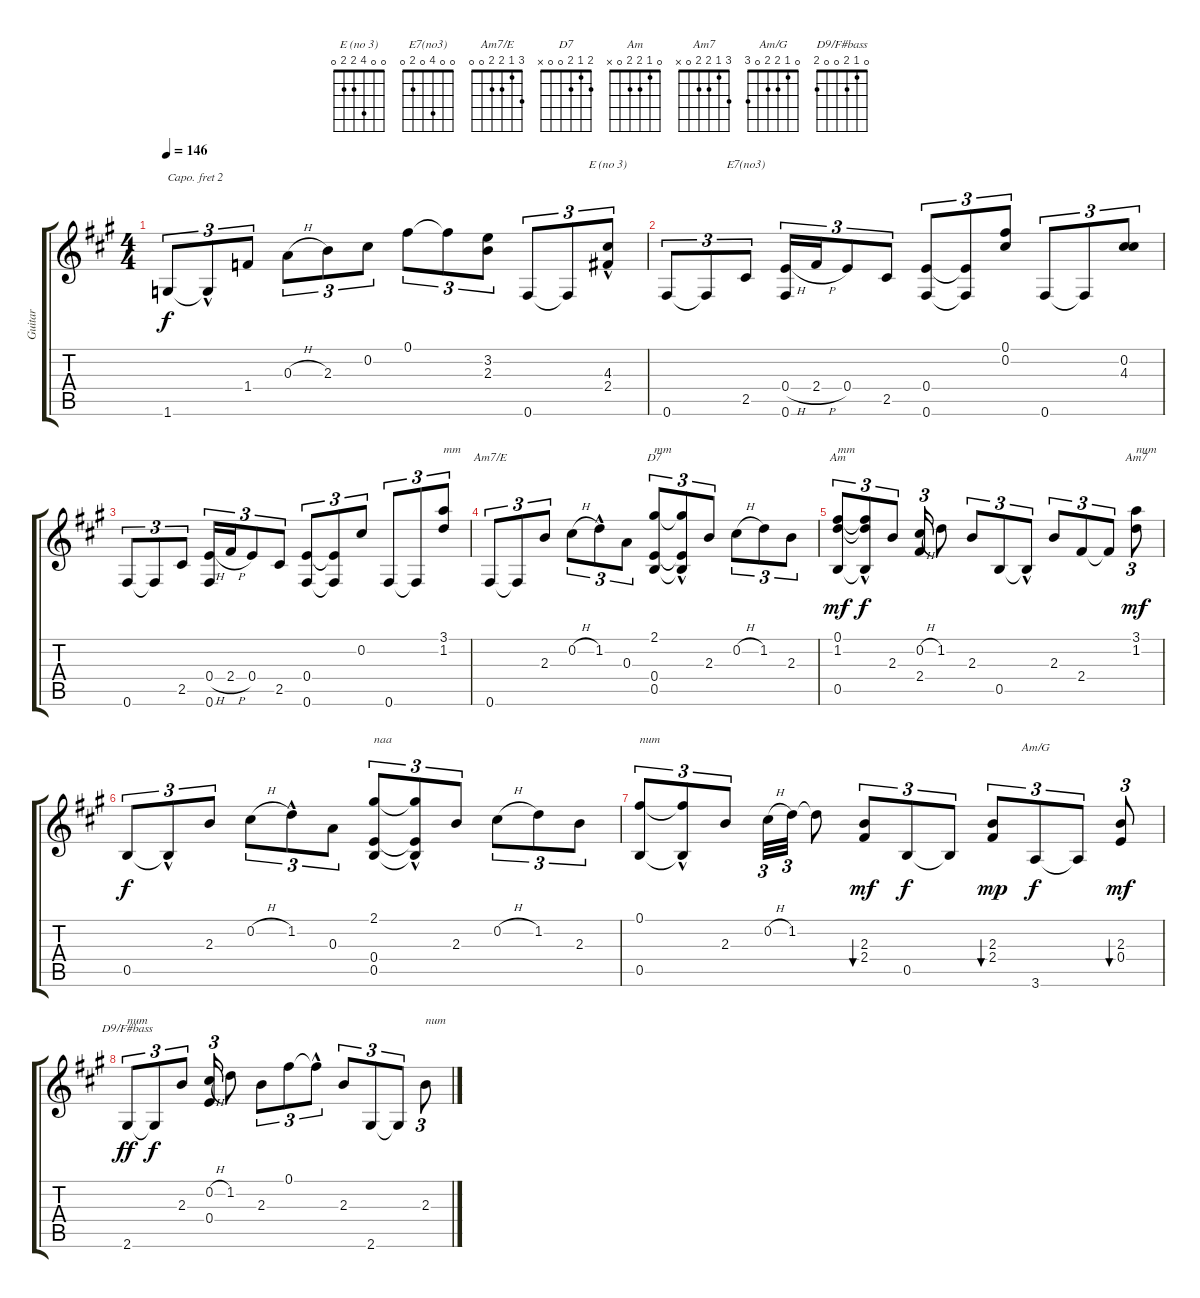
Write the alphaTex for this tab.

\track ("Guitar" "Guitar") {instrument acousticguitarnylon}
\staff {score tabs}
\capo 2
\tuning (E4 B3 G3 D3 A2 E2) {hide}
\chord ("E (no 3)" 0 0 4 2 2 0)
\chord ("E7(no3)" 0 0 4 0 2 0)
\chord ("Am7/E" 3 1 2 2 0 0)
\chord ("D7" 2 1 2 0 0 x)
\chord ("Am" 0 1 2 2 0 x)
\chord ("Am7" 3 1 2 2 0 x)
\chord ("Am/G" 0 1 2 2 0 3)
\chord ("D9/F#bass" 0 1 2 0 0 2)
\ts (4 4)
\tempo 146
\clef g2
\ks a
1.6.8{tu (3 2) dy f} 1.6{hac t}.8{tu (3 2)} 1.4.8{tu (3 2)} 0.3{h}.8{tu (3 2)} 2.3.8{tu (3 2)} 0.2.8{tu (3 2)} 0.1.8{tu (3 2)} 0.1{t}.8{tu (3 2)} (3.2 2.3).8{tu (3 2)} 0.6.8{tu (3 2)} 0.6{t}.8{tu (3 2)} (4.3{hac} 2.4{hac}).8{tu (3 2) ch "E (no 3)"} |
0.6.8{tu (3 2)} 0.6{t}.8{tu (3 2)} 2.5.8{tu (3 2) ch "E7(no3)"} (0.4{h} 0.6).16{tu (3 2)} 2.4{h}.16{tu (3 2)} 0.4.8{tu (3 2)} 2.5.8{tu (3 2)} (0.4 0.6).8{tu (3 2)} (0.4{t} 0.6{t}).8{tu (3 2)} (0.1 0.2).8{tu (3 2)} 0.6.8{tu (3 2)} 0.6{t}.8{tu (3 2)} (0.2 4.3).8{tu (3 2)} |
0.6.8{tu (3 2)} 0.6{t}.8{tu (3 2)} 2.5.8{tu (3 2)} (0.4{h} 0.6).16{tu (3 2)} 2.4{h}.16{tu (3 2)} 0.4.8{tu (3 2)} 2.5.8{tu (3 2)} (0.4 0.6).8{tu (3 2)} (0.4{t} 0.6{t}).8{tu (3 2)} 0.2.8{tu (3 2)} 0.6.8{tu (3 2)} 0.6{t}.8{tu (3 2)} (3.1 1.2).8{tu (3 2) txt "mm"} |
0.6.8{tu (3 2) ch "Am7/E"} 0.6{t}.8{tu (3 2)} 2.3.8{tu (3 2)} 0.2{h}.8{tu (3 2)} 1.2{hac}.8{tu (3 2)} 0.3.8{tu (3 2)} (2.1 0.4 0.5).8{tu (3 2) ch "D7" txt "mm"} (2.1{hac t} 0.4{hac t} 0.5{hac t}).8{tu (3 2)} 2.3.8{tu (3 2)} 0.2{h}.8{tu (3 2)} 1.2.8{tu (3 2)} 2.3.8{tu (3 2)} |
(0.1 1.2 0.5).8{tu (3 2) ch "Am" txt "mm" dy mf} (0.1{hac t} 1.2{t} 0.5{hac t}).8{tu (3 2) dy f} 2.3.8{tu (3 2)} (0.2{h} 2.4).16{tu (3 2)} 1.2.8 2.3.8{tu (3 2)} 0.5.8{tu (3 2)} 0.5{hac t}.8{tu (3 2)} 2.3.8{tu (3 2)} 2.4.8{tu (3 2)} 2.4{t}.8{tu (3 2)} (3.1 1.2).8{tu (3 2) ch "Am7" txt "num" dy mf} |
0.5.8{tu (3 2) dy f} 0.5{hac t}.8{tu (3 2)} 2.3.8{tu (3 2)} 0.2{h}.8{tu (3 2)} 1.2{hac}.8{tu (3 2)} 0.3.8{tu (3 2)} (2.1 0.4 0.5).8{tu (3 2) txt "naa"} (2.1{hac t} 0.4{hac t} 0.5{hac t}).8{tu (3 2)} 2.3.8{tu (3 2)} 0.2{h}.8{tu (3 2)} 1.2.8{tu (3 2)} 2.3.8{tu (3 2)} |
(0.1 0.5).8{tu (3 2) txt "num"} (0.1{t} 0.5{hac t}).8{tu (3 2)} 2.3.8{tu (3 2)} 0.2{h}.32{tu (3 2)} 1.2.32{tu (3 2)} 1.2{t}.8 (2.3 2.4).8{tu (3 2) bu 30 dy mf} 0.5.8{tu (3 2) dy f} 0.5{t}.8{tu (3 2)} (2.3 2.4).8{tu (3 2) bu 30 dy mp} 3.6.8{tu (3 2) ch "Am/G" dy f} 3.6{t}.8{tu (3 2)} (2.3 0.4).8{tu (3 2) bu 30 dy mf} |
2.6.8{tu (3 2) ch "D9/F#bass" txt "num" dy ff} 2.6{t}.8{tu (3 2) dy f} 2.3.8{tu (3 2)} (0.2{h} 0.4).16{tu (3 2)} 1.2.8 2.3.8{tu (3 2)} 0.1.8{tu (3 2)} 0.1{hac t}.8{tu (3 2)} 2.3.8{tu (3 2)} 2.6.8{tu (3 2)} 2.6{t}.8{tu (3 2)} 2.3.8{tu (3 2) txt "num"}
